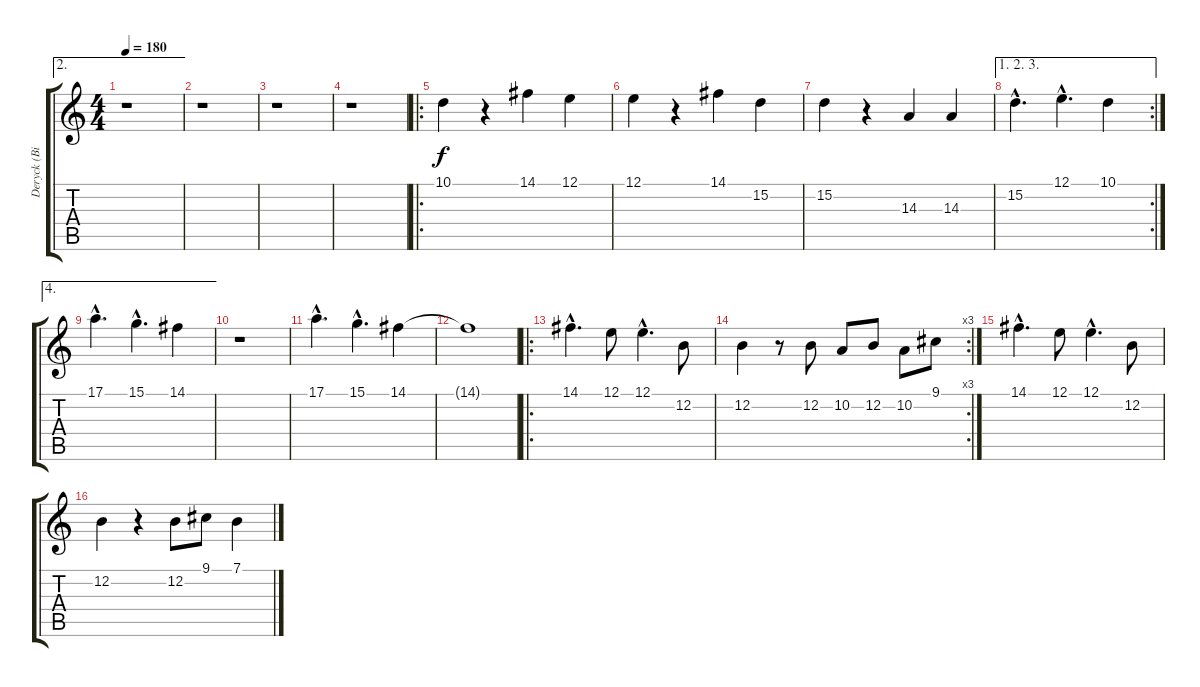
\track ("Deryck (Bizzy D) - Lead Vocals" "Deryck (Bi") {instrument harmonica}
\staff {score tabs}
\tuning (E4 B3 G3 D3 A2 E2) {hide}
\ae 2
\ts (4 4)
\tempo 180
\clef g2
\ks c
r.1{dy f} |
r.1 |
r.1 |
r.1 |
\ro
10.1.4 r.4 14.1.4 12.1.4 |
12.1.4 r.4 14.1.4 15.2.4 |
15.2.4 r.4 14.3.4 14.3.4 |
\ae (1 2 3)
\rc 2
15.2{hac}.4{d} 12.1{hac}.4{d} 10.1.4 |
\ae 4
17.1{hac}.4{d} 15.1{hac}.4{d} 14.1.4 |
r.1 |
17.1{hac}.4{d} 15.1{hac}.4{d} 14.1.4 |
14.1{t}.1 |
\ro
14.1{hac}.4{d} 12.1.8 12.1{hac}.4{d} 12.2.8 |
\rc 3
12.2.4 r.8 12.2.8 10.2.8 12.2.8 10.2.8 9.1.8 |
14.1{hac}.4{d} 12.1.8 12.1{hac}.4{d} 12.2.8 |
12.2.4 r.4 12.2.8 9.1.8 7.1.4
